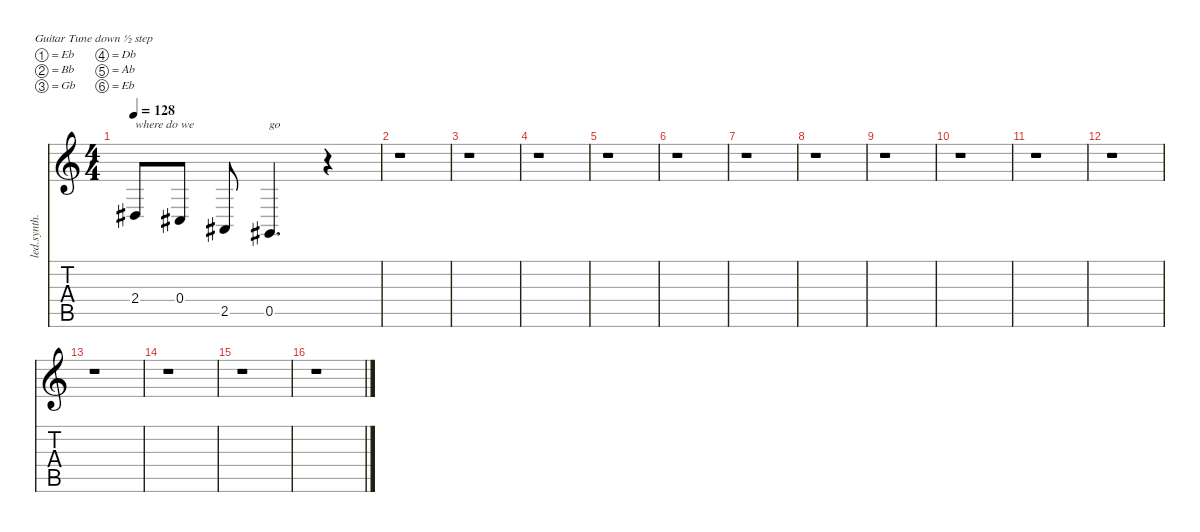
\defaultSystemsLayout 4
\hideDynamics
\bracketExtendMode nobrackets
\otherSystemsTrackNameOrientation horizontal
\track ("Voice 2 (Axl, Izzy, Duff)" "led.synth.") {mute instrument lead2sawtooth}
\staff {score tabs}
\tuning (Eb4 Bb3 Gb3 Db3 Ab2 Eb2)
\ts (4 4)
\tempo 128
\clef g2
\ks c
2.4{acc #}.8{txt "where do we" dy f} 0.4{acc #}.8 2.5{acc #}.8 0.5{acc #}.4{d txt "go"} r.4 |
r.1 |
r.1 |
r.1 |
r.1 |
r.1 |
r.1 |
r.1 |
r.1 |
r.1 |
r.1 |
r.1 |
r.1 |
r.1 |
r.1 |
r.1
